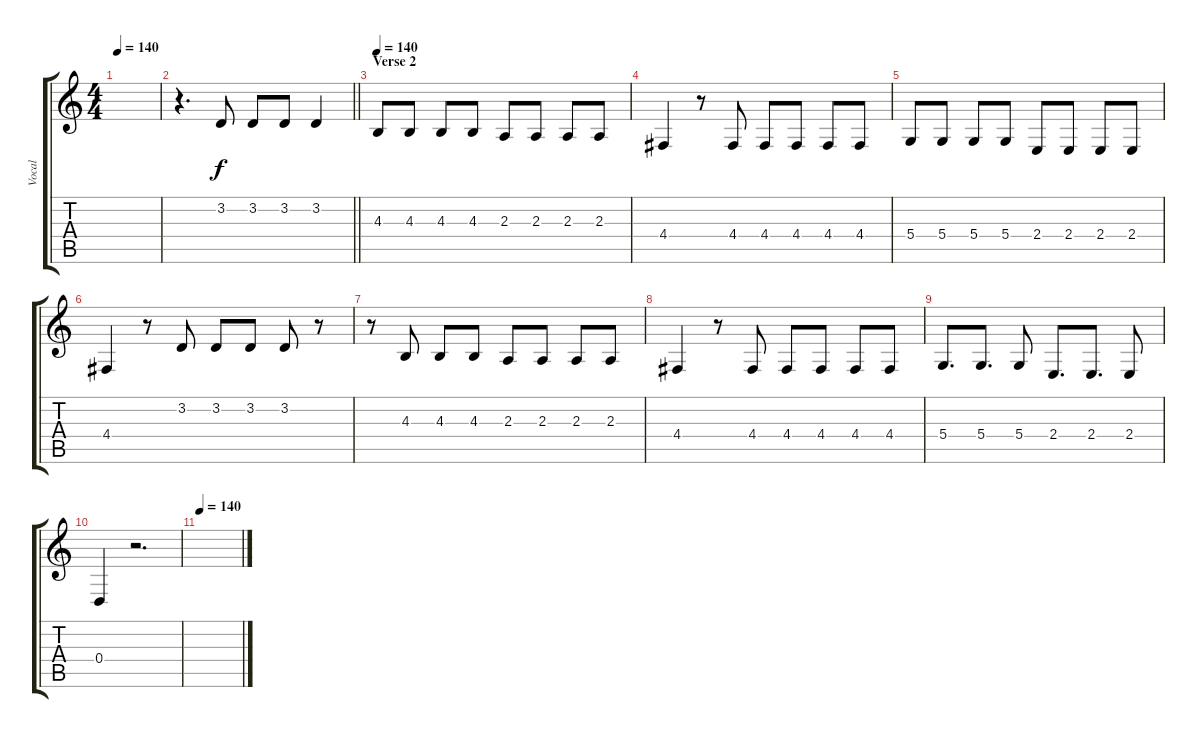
\track ("Vocal" "Vocal") {instrument lead6voice}
\staff {score tabs}
\tuning (E4 B3 G3 D3 A2 E2) {hide}
\ts (4 4)
\tempo 140
\clef g2
\ks c
|
\barLineRight lightlight
r.4{d} 3.2.8 3.2.8 3.2.8 3.2.4 |
\section ("" "Verse 2")
\tempo 140
4.3.8 4.3.8 4.3.8 4.3.8 2.3.8 2.3.8 2.3.8 2.3.8 |
4.4.4 r.8 4.4.8 4.4.8 4.4.8 4.4.8 4.4.8 |
5.4.8 5.4.8 5.4.8 5.4.8 2.4.8 2.4.8 2.4.8 2.4.8 |
4.4.4 r.8 3.2.8 3.2.8 3.2.8 3.2.8 r.8 |
r.8 4.3.8 4.3.8 4.3.8 2.3.8 2.3.8 2.3.8 2.3.8 |
4.4.4 r.8 4.4.8 4.4.8 4.4.8 4.4.8 4.4.8 |
5.4.8{d} 5.4.8{d} 5.4.8 2.4.8{d} 2.4.8{d} 2.4.8 |
0.4.4 r.2{d} |
\tempo 140
